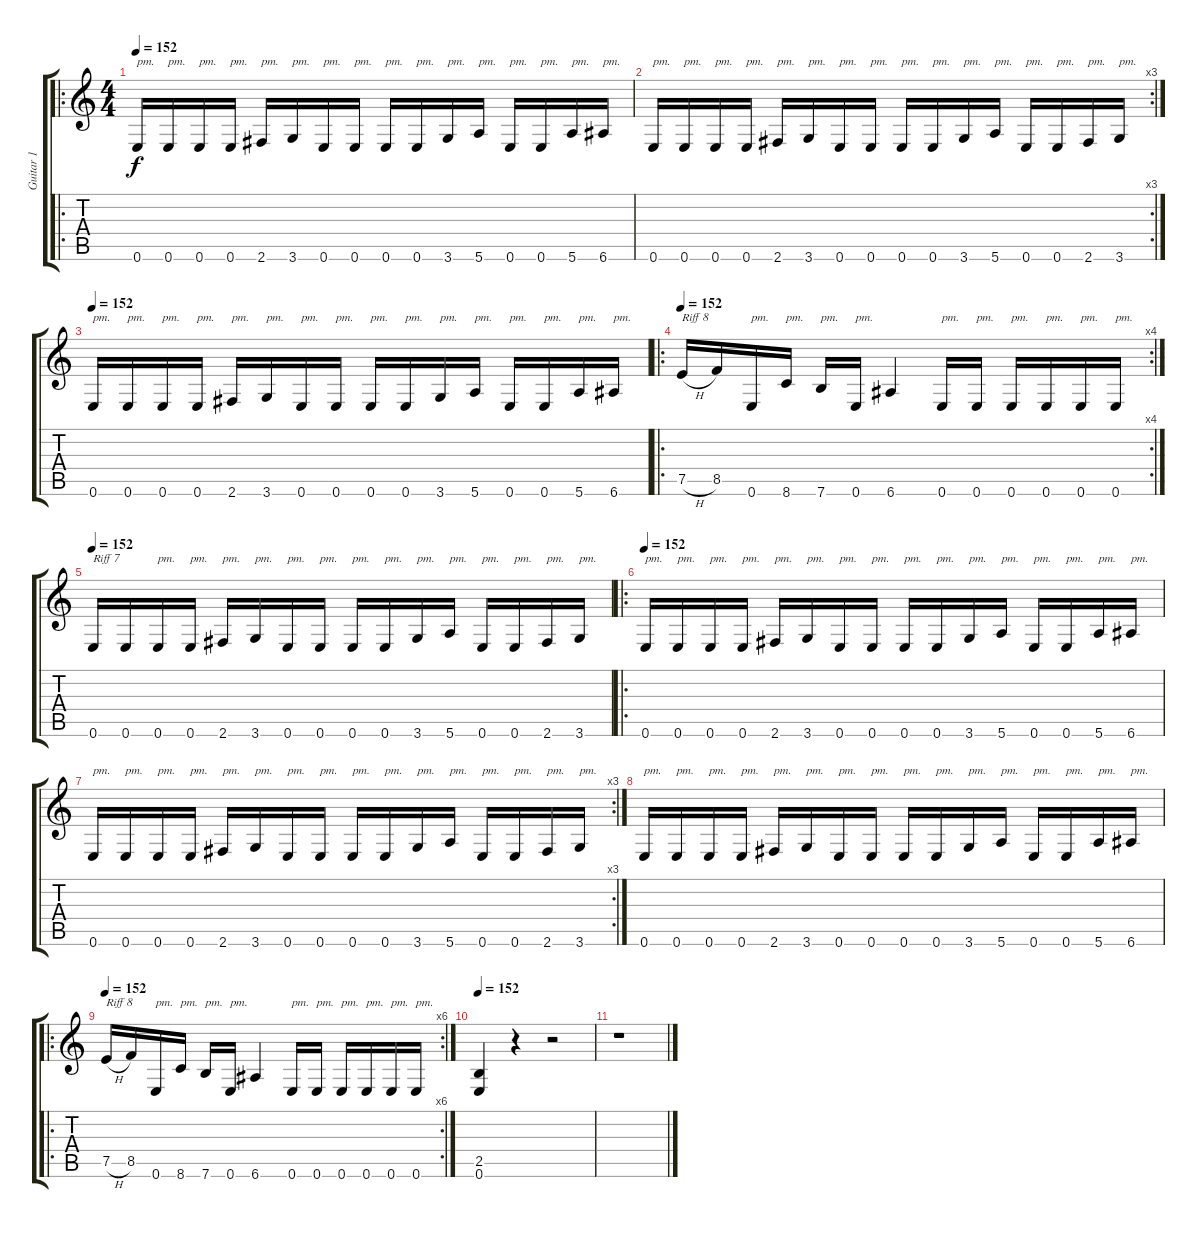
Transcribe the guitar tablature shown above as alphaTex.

\track ("Guitar 1" "Guitar 1") {instrument distortionguitar}
\staff {score tabs}
\tuning (E4 B3 G3 D3 A2 E2) {hide}
\ro
\ts (4 4)
\tempo 152
\clef g2
\ks c
0.6.16{txt "pm." dy f} 0.6.16{txt "pm."} 0.6.16{txt "pm."} 0.6.16{txt "pm."} 2.6.16{txt "pm."} 3.6.16{txt "pm."} 0.6.16{txt "pm."} 0.6.16{txt "pm."} 0.6.16{txt "pm."} 0.6.16{txt "pm."} 3.6.16{txt "pm."} 5.6.16{txt "pm."} 0.6.16{txt "pm."} 0.6.16{txt "pm."} 5.6.16{txt "pm."} 6.6.16{txt "pm."} |
\rc 3
0.6.16{txt "pm."} 0.6.16{txt "pm."} 0.6.16{txt "pm."} 0.6.16{txt "pm."} 2.6.16{txt "pm."} 3.6.16{txt "pm."} 0.6.16{txt "pm."} 0.6.16{txt "pm."} 0.6.16{txt "pm."} 0.6.16{txt "pm."} 3.6.16{txt "pm."} 5.6.16{txt "pm."} 0.6.16{txt "pm."} 0.6.16{txt "pm."} 2.6.16{txt "pm."} 3.6.16{txt "pm."} |
\tempo 152
0.6.16{txt "pm."} 0.6.16{txt "pm."} 0.6.16{txt "pm."} 0.6.16{txt "pm."} 2.6.16{txt "pm."} 3.6.16{txt "pm."} 0.6.16{txt "pm."} 0.6.16{txt "pm."} 0.6.16{txt "pm."} 0.6.16{txt "pm."} 3.6.16{txt "pm."} 5.6.16{txt "pm."} 0.6.16{txt "pm."} 0.6.16{txt "pm."} 5.6.16{txt "pm."} 6.6.16{txt "pm."} |
\ro
\rc 4
\tempo 152
7.5{h}.16{txt "Riff 8"} 8.5.16 0.6.16{txt "pm."} 8.6.16{txt "pm."} 7.6.16{txt "pm."} 0.6.16{txt "pm."} 6.6.4 0.6.16{txt "pm."} 0.6.16{txt "pm."} 0.6.16{txt "pm."} 0.6.16{txt "pm."} 0.6.16{txt "pm."} 0.6.16{txt "pm."} |
\tempo 152
0.6.16{txt "Riff 7"} 0.6.16 0.6.16{txt "pm."} 0.6.16{txt "pm."} 2.6.16{txt "pm."} 3.6.16{txt "pm."} 0.6.16{txt "pm."} 0.6.16{txt "pm."} 0.6.16{txt "pm."} 0.6.16{txt "pm."} 3.6.16{txt "pm."} 5.6.16{txt "pm."} 0.6.16{txt "pm."} 0.6.16{txt "pm."} 2.6.16{txt "pm."} 3.6.16{txt "pm."} |
\ro
\tempo 152
0.6.16{txt "pm."} 0.6.16{txt "pm."} 0.6.16{txt "pm."} 0.6.16{txt "pm."} 2.6.16{txt "pm."} 3.6.16{txt "pm."} 0.6.16{txt "pm."} 0.6.16{txt "pm."} 0.6.16{txt "pm."} 0.6.16{txt "pm."} 3.6.16{txt "pm."} 5.6.16{txt "pm."} 0.6.16{txt "pm."} 0.6.16{txt "pm."} 5.6.16{txt "pm."} 6.6.16{txt "pm."} |
\rc 3
0.6.16{txt "pm."} 0.6.16{txt "pm."} 0.6.16{txt "pm."} 0.6.16{txt "pm."} 2.6.16{txt "pm."} 3.6.16{txt "pm."} 0.6.16{txt "pm."} 0.6.16{txt "pm."} 0.6.16{txt "pm."} 0.6.16{txt "pm."} 3.6.16{txt "pm."} 5.6.16{txt "pm."} 0.6.16{txt "pm."} 0.6.16{txt "pm."} 2.6.16{txt "pm."} 3.6.16{txt "pm."} |
0.6.16{txt "pm."} 0.6.16{txt "pm."} 0.6.16{txt "pm."} 0.6.16{txt "pm."} 2.6.16{txt "pm."} 3.6.16{txt "pm."} 0.6.16{txt "pm."} 0.6.16{txt "pm."} 0.6.16{txt "pm."} 0.6.16{txt "pm."} 3.6.16{txt "pm."} 5.6.16{txt "pm."} 0.6.16{txt "pm."} 0.6.16{txt "pm."} 5.6.16{txt "pm."} 6.6.16{txt "pm."} |
\ro
\rc 6
\tempo 152
7.5{h}.16{txt "Riff 8"} 8.5.16 0.6.16{txt "pm."} 8.6.16{txt "pm."} 7.6.16{txt "pm."} 0.6.16{txt "pm."} 6.6.4 0.6.16{txt "pm."} 0.6.16{txt "pm."} 0.6.16{txt "pm."} 0.6.16{txt "pm."} 0.6.16{txt "pm."} 0.6.16{txt "pm."} |
\tempo 152
(2.5 0.6).4 r.4 r.2 |
r.1
